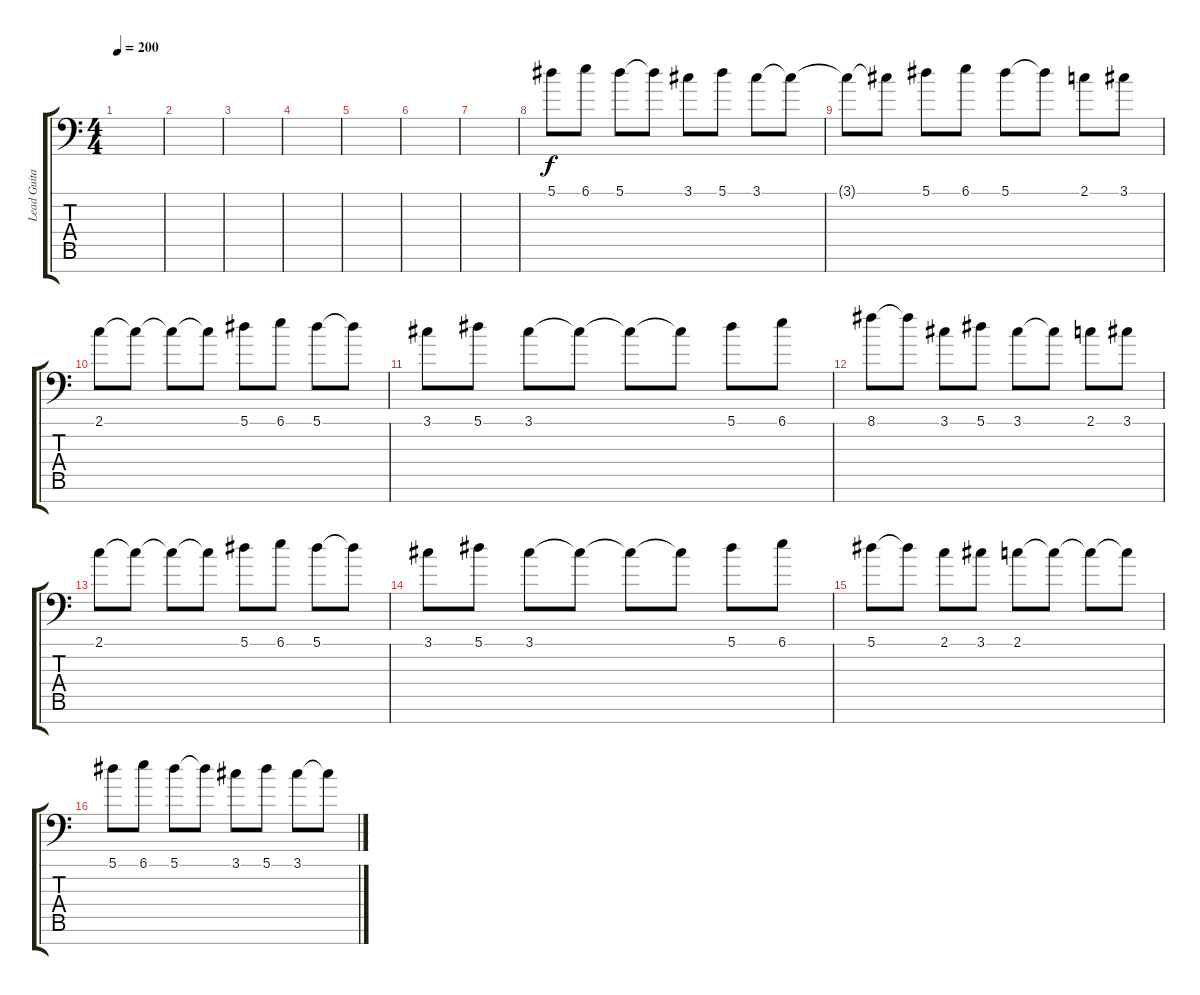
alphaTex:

\track ("Lead Guitar (Tuned To F)" "Lead Guita") {instrument distortionguitar}
\staff {score tabs}
\tuning (Bb3 Gb3 Db3 Ab2 Eb2 Bb1 F1) {hide}
\ts (4 4)
\tempo 200
\clef f4
\ks c
|
|
|
|
|
|
|
5.1.8 6.1.8 5.1.8 5.1{t}.8 3.1.8 5.1.8 3.1.8 3.1{t}.8 |
3.1{t}.8 3.1{t}.8 5.1.8 6.1.8 5.1.8 5.1{t}.8 2.1.8 3.1.8 |
2.1.8 2.1{t}.8 2.1{t}.8 2.1{t}.8 5.1.8 6.1.8 5.1.8 5.1{t}.8 |
3.1.8 5.1.8 3.1.8 3.1{t}.8 3.1{t}.8 3.1{t}.8 5.1.8 6.1.8 |
8.1.8 8.1{t}.8 3.1.8 5.1.8 3.1.8 3.1{t}.8 2.1.8 3.1.8 |
2.1.8 2.1{t}.8 2.1{t}.8 2.1{t}.8 5.1.8 6.1.8 5.1.8 5.1{t}.8 |
3.1.8 5.1.8 3.1.8 3.1{t}.8 3.1{t}.8 3.1{t}.8 5.1.8 6.1.8 |
5.1.8 5.1{t}.8 2.1.8 3.1.8 2.1.8 2.1{t}.8 2.1{t}.8 2.1{t}.8 |
5.1.8 6.1.8 5.1.8 5.1{t}.8 3.1.8 5.1.8 3.1.8 3.1{t}.8
